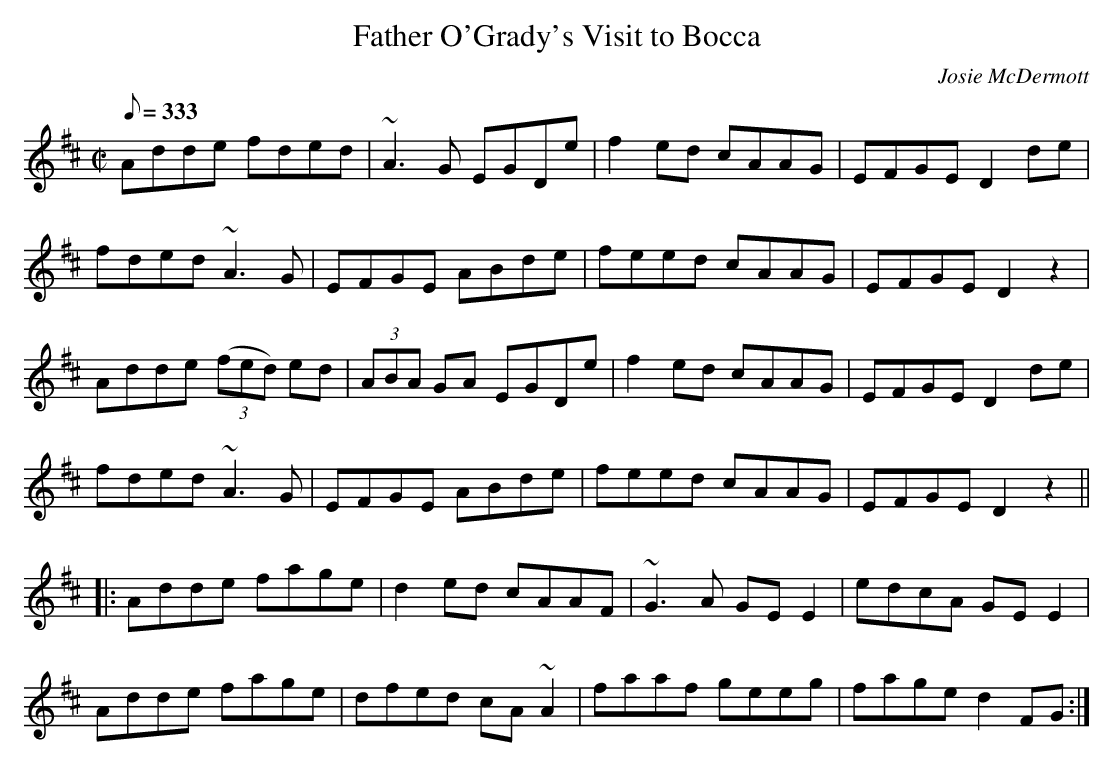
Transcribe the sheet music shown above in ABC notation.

X:1
T:Father O'Grady's Visit to Bocca
C:Josie McDermott
L:1/8
Q:333
M:C|
K:D
Adde fded|~A3 G EGDe|f2 ed cAAG|EFGE D2 de|
fded ~A3 G|EFGE ABde|feed cAAG|EFGE D2 z2|
Adde (3(fed) ed|(3ABA GA EGDe|f2 ed cAAG|EFGE D2 de|
fded ~A3 G|EFGE ABde|feed cAAG|EFGE D2 z2||
|:Adde fage|d2 ed cAAF|~G3 A GE E2|edcA GE E2|
Adde fage|dfed cA ~A2|faaf geeg|fage d2 FG:|
